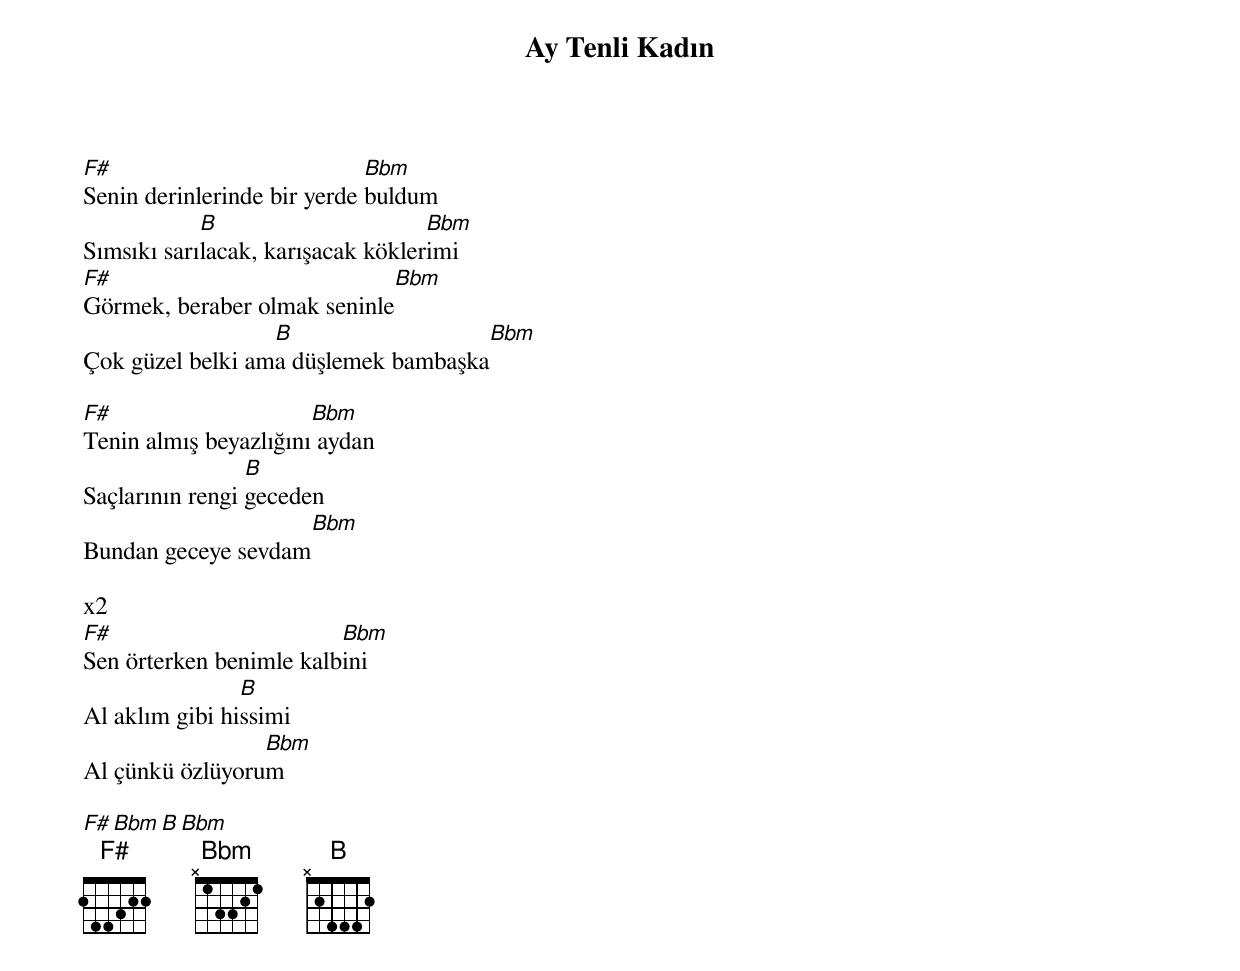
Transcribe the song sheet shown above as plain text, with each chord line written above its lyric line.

{title: Ay Tenli Kadın}
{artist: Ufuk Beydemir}

F#                           Bbm
Senin derinlerinde bir yerde buldum
            B                      Bbm
Sımsıkı sarılacak, karışacak köklerimi
F#                           Bbm
Görmek, beraber olmak seninle
                  B                    Bbm
Çok güzel belki ama düşlemek bambaşka

F#                     Bbm
Tenin almış beyazlığını aydan
                 B
Saçlarının rengi geceden
                     Bbm
Bundan geceye sevdam

x2
F#                       Bbm
Sen örterken benimle kalbini
                B
Al aklım gibi hissimi
                 Bbm
Al çünkü özlüyorum

F# Bbm B Bbm
